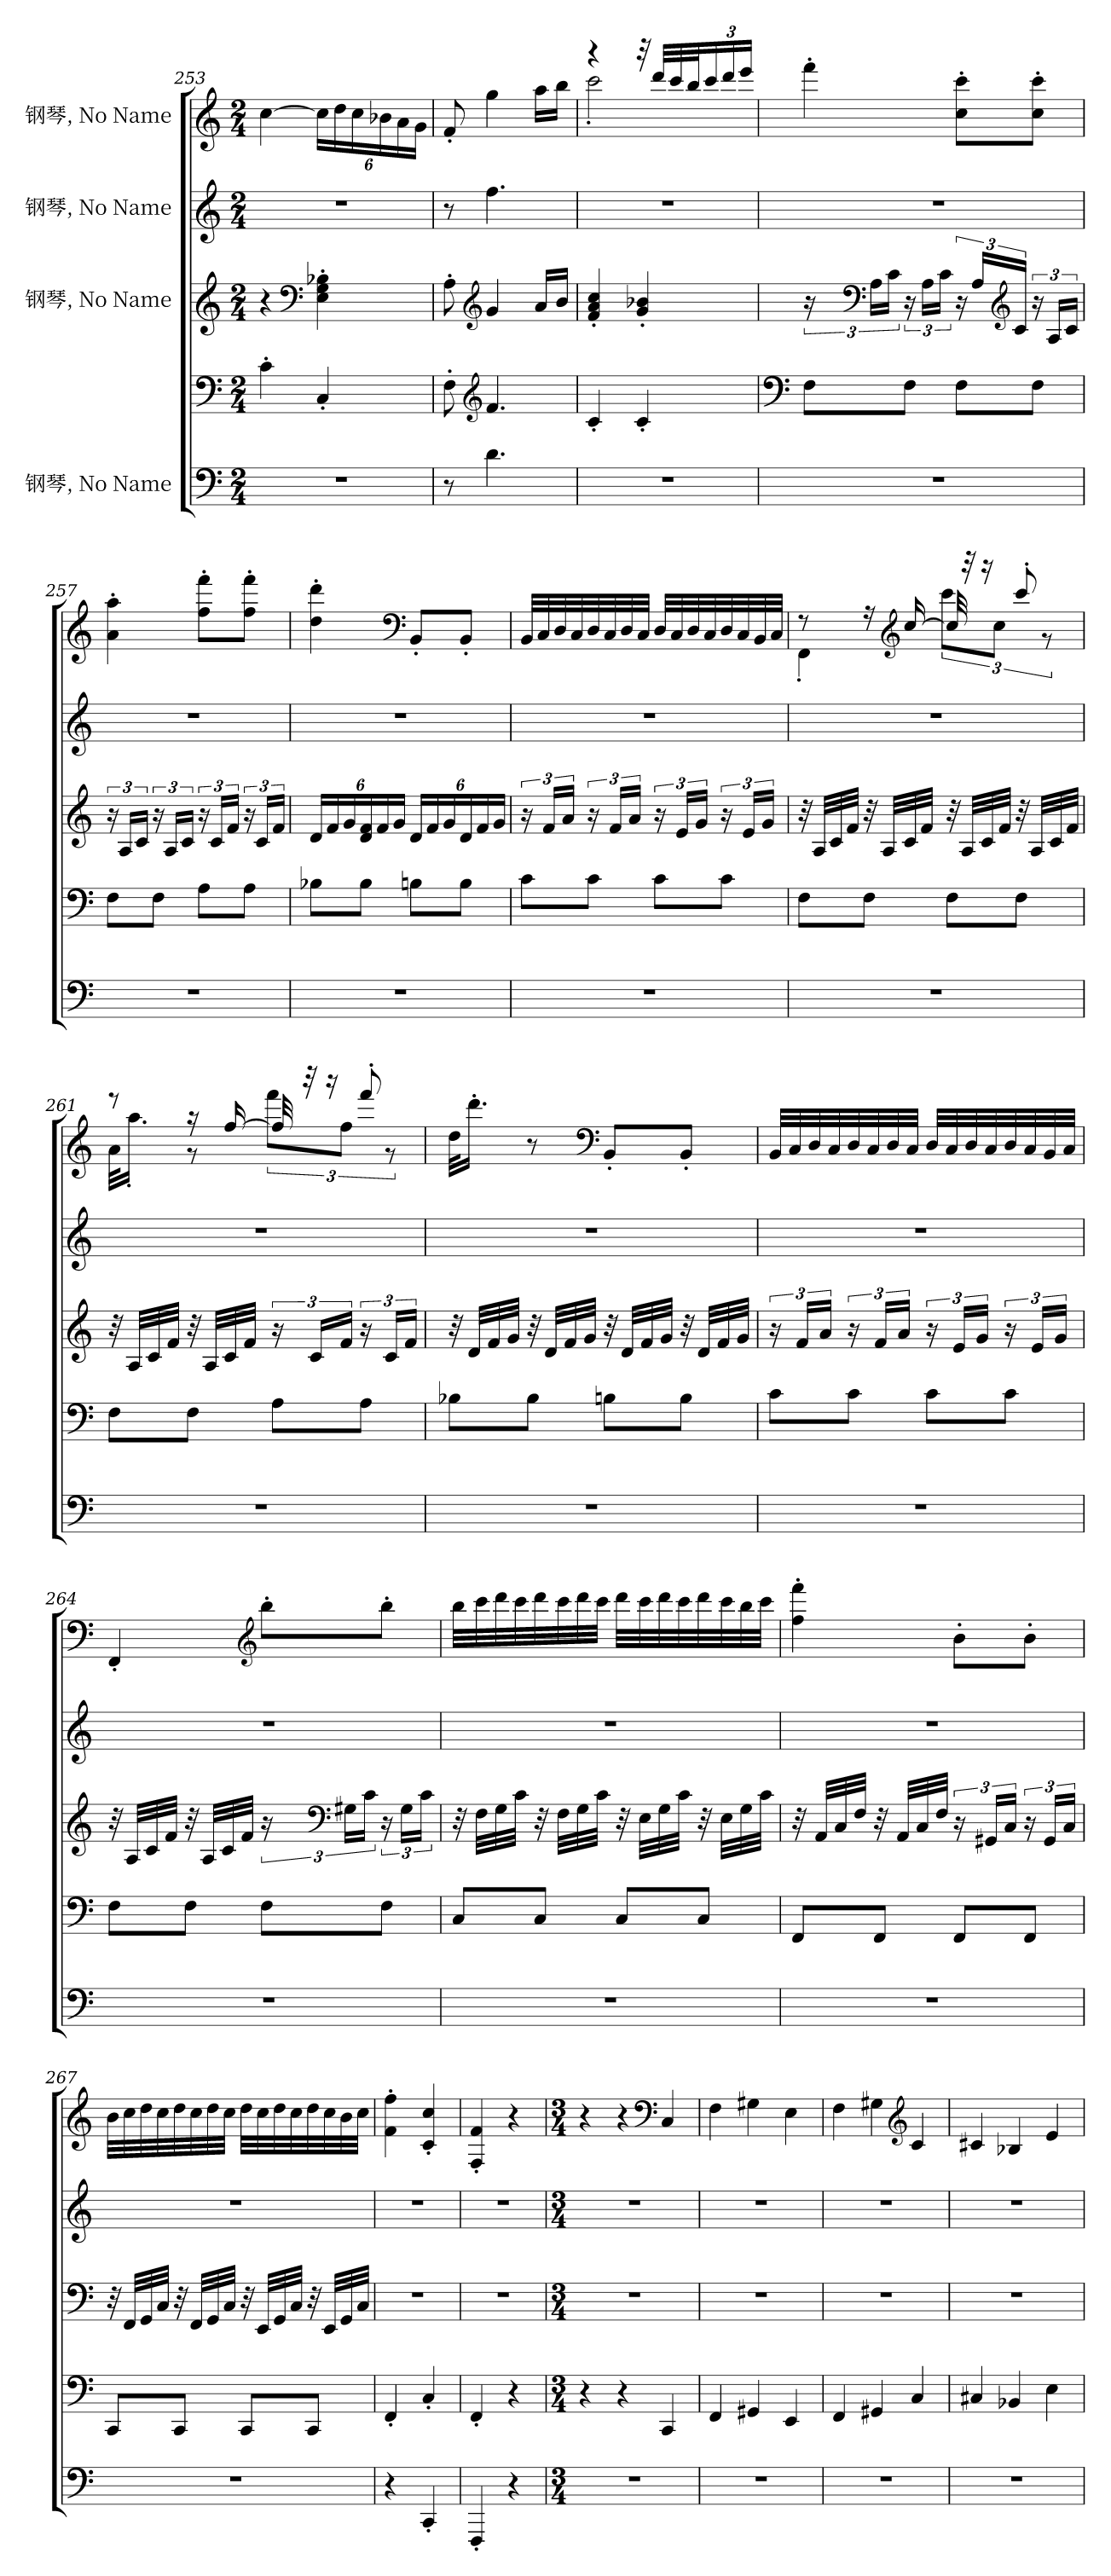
**kern	**kern	**kern	**kern	**kern
*part4	*part4	*part3	*part2	*part1
*staff5	*staff4	*staff3	*staff2	*staff1
*I"钢琴, No Name	*	*I"钢琴, No Name	*I"钢琴, No Name	*I"钢琴, No Name
*clefF4	*clefF4	*clefG2	*clefG2	*clefG2
*k[]	*k[]	*k[]	*k[]	*k[]
*M2/4	*M2/4	*M2/4	*M2/4	*M2/4
=253	=253	=253	=253	=253
2r	4c'\	4r	2r	[4cc\
*	*	*clefF4	*	*
*	*	*	*	*Xbrackettup
.	4C'/	4E\' 4G\' 4B-X\'	.	24cc\LL]
.	.	.	.	24dd\
.	.	.	.	24cc\
.	.	.	.	24b-X\
.	.	.	.	24a\
.	.	.	.	24g\JJ
!!LO:PB:g=z
=254	=254	=254	=254	=254
8r	8F'\	8A'\	8r	8f'/
*	*clefG2	*clefG2	*	*
4.d\	4.f/	4g/	4.ff\	4gg\
.	.	16a/LL	.	16aa\LL
.	.	16b/JJ	.	16bb\JJ
=255	=255	=255	=255	=255
*	*	*	*	*^
2r	4c'/	4f/' 4a/' 4cc/'	2r	4r	2ccc'\
.	4c'/	4g/' 4b-X/'	.	32r	.
.	.	.	.	32ddd/LLL	.
.	.	.	.	32ccc/	.
.	.	.	.	32bb/J	.
.	.	.	.	24ccc/	.
.	.	.	.	24ddd/	.
.	.	.	.	24eee/JJ	.
*	*	*	*	*v	*v
=256	=256	=256	=256	=256
*	*clefF4	*	*	*
*	*	*	*	*MM118
2r	8F\L	24r	2r	4fff'\
*	*	*clefF4	*	*
.	.	24A\LL	.	.
.	.	24c\JJ	.	.
.	8F\J	24r	.	.
.	.	24A\LL	.	.
.	.	24c\JJ	.	.
.	8F\L	24r	.	8cc\' 8ccc\'L
.	.	24A/LL	.	.
*	*	*clefG2	*	*
.	.	24c/JJ	.	.
.	8F\J	24r	.	8cc\' 8ccc\'J
.	.	24A/LL	.	.
.	.	24c/JJ	.	.
!!LO:LB:g=z
=257	=257	=257	=257	=257
2r	8F\L	24r	2r	4a\' 4aa\'
.	.	24A/LL	.	.
.	.	24c/JJ	.	.
.	8F\J	24r	.	.
.	.	24A/LL	.	.
.	.	24c/JJ	.	.
.	8A\L	24r	.	8ff\' 8fff\'L
.	.	24c/LL	.	.
.	.	24f/JJ	.	.
.	8A\J	24r	.	8ff\' 8fff\'J
.	.	24c/LL	.	.
.	.	24f/JJ	.	.
=258	=258	=258	=258	=258
*	*	*Xbrackettup	*	*
2r	8B-X\L	24d/LL	2r	4dd\' 4ddd\'
.	.	24f/	.	.
.	.	24g/	.	.
.	8B-\J	24d/ 24f/	.	.
.	.	24f/	.	.
.	.	24g/JJ	.	.
*	*	*	*	*clefF4
.	8Bn\L	24d/LL	.	8BB'/L
.	.	24f/	.	.
.	.	24g/	.	.
.	8B\J	24d/	.	8BB'/J
.	.	24f/	.	.
.	.	24g/JJ	.	.
=259	=259	=259	=259	=259
*	*	*brackettup	*	*
*	*	*	*	*MM118
2r	8c\L	24r	2r	32BB/LLL
.	.	.	.	32C/
.	.	24f/LL	.	.
.	.	.	.	32D/
.	.	24a/JJ	.	.
.	.	.	.	32C/
.	8c\J	24r	.	32D/
.	.	.	.	32C/
.	.	24f/LL	.	.
.	.	.	.	32D/
.	.	24a/JJ	.	.
.	.	.	.	32C/JJJ
.	8c\L	24r	.	32D/LLL
.	.	.	.	32C/
.	.	24e/LL	.	.
.	.	.	.	32D/
.	.	24g/JJ	.	.
.	.	.	.	32C/
.	8c\J	24r	.	32D/
.	.	.	.	32C/
.	.	24e/LL	.	.
.	.	.	.	32BB/
.	.	24g/JJ	.	.
*	*	*	*	*MM116
.	.	.	.	32C/JJJ
!!LO:PB:g=z
=260	=260	=260	=260	=260
*	*	*	*	*MM118
*	*	*	*	*^
2r	8F\L	32r	2r	8r	4FF'\
.	.	32A/LLL	.	.	.
.	.	32c/	.	.	.
.	.	32f/JJJ	.	.	.
.	8F\J	32r	.	16r	.
.	.	32A/LLL	.	.	.
*	*	*	*	*clefG2	*
.	.	32c/	.	[16cc/	.
.	.	32f/JJJ	.	.	.
*	*	*	*	*	*brackettup
.	8F\L	32r	.	32cc/]	12ccc\L
.	.	32A/LLL	.	32r	.
.	.	32c/	.	16r	.
.	.	.	.	.	12cc\J
.	.	32f/JJJ	.	.	.
.	8F\J	32r	.	8ccc'/	.
.	.	32A/LLL	.	.	.
.	.	.	.	.	12r
.	.	32c/	.	.	.
.	.	32f/JJJ	.	.	.
=261	=261	=261	=261	=261	=261
2r	8F\L	32r	2r	8r	32a\KLL
.	.	32A/LLL	.	.	16.aa'\JJ
.	.	32c/	.	.	.
.	.	32f/JJJ	.	.	.
.	8F\J	32r	.	16r	8r
.	.	32A/LLL	.	.	.
.	.	32c/	.	[16ff/	.
.	.	32f/JJJ	.	.	.
.	8A\L	24r	.	32ff/]	12fff\L
.	.	.	.	32r	.
.	.	24c/LL	.	.	.
.	.	.	.	16r	.
.	.	24f/JJ	.	.	12ff\J
.	8A\J	24r	.	8fff'/	.
.	.	24c/LL	.	.	12r
.	.	24f/JJ	.	.	.
*	*	*	*	*v	*v
!!LO:LB:g=z
=262	=262	=262	=262	=262
2r	8B-X\L	32r	2r	32dd\KLL
.	.	32d/LLL	.	16.ddd'\JJ
.	.	32f/	.	.
.	.	32g/JJJ	.	.
.	8B-\J	32r	.	8r
.	.	32d/LLL	.	.
.	.	32f/	.	.
.	.	32g/JJJ	.	.
*	*	*	*	*clefF4
.	8Bn\L	32r	.	8BB'/L
.	.	32d/LLL	.	.
.	.	32f/	.	.
.	.	32g/JJJ	.	.
.	8B\J	32r	.	8BB'/J
.	.	32d/LLL	.	.
.	.	32f/	.	.
.	.	32g/JJJ	.	.
=263	=263	=263	=263	=263
*	*	*	*	*MM118
2r	8c\L	24r	2r	32BB/LLL
.	.	.	.	32C/
.	.	24f/LL	.	.
.	.	.	.	32D/
.	.	24a/JJ	.	.
.	.	.	.	32C/
.	8c\J	24r	.	32D/
.	.	.	.	32C/
.	.	24f/LL	.	.
.	.	.	.	32D/
.	.	24a/JJ	.	.
.	.	.	.	32C/JJJ
.	8c\L	24r	.	32D/LLL
.	.	.	.	32C/
.	.	24e/LL	.	.
.	.	.	.	32D/
.	.	24g/JJ	.	.
.	.	.	.	32C/
.	8c\J	24r	.	32D/
.	.	.	.	32C/
.	.	24e/LL	.	.
.	.	.	.	32BB/
.	.	24g/JJ	.	.
*	*	*	*	*MM116
.	.	.	.	32C/JJJ
!!LO:PB:g=z
=264	=264	=264	=264	=264
*	*	*	*	*MM118
2r	8F\L	32r	2r	4FF'/
.	.	32A/LLL	.	.
.	.	32c/	.	.
.	.	32f/JJJ	.	.
.	8F\J	32r	.	.
.	.	32A/LLL	.	.
.	.	32c/	.	.
.	.	32f/JJJ	.	.
*	*	*	*	*clefG2
.	8F\L	24r	.	8bb'\L
*	*	*clefF4	*	*
.	.	24G#X\LL	.	.
.	.	24c\JJ	.	.
.	8F\J	24r	.	8bb'\J
.	.	24G#\LL	.	.
.	.	24c\JJ	.	.
=265	=265	=265	=265	=265
2r	8C/L	32r	2r	32bb\LLL
.	.	32F\LLL	.	32ccc\
.	.	32G\	.	32ddd\
.	.	32c\JJJ	.	32ccc\
.	8C/J	32r	.	32ddd\
.	.	32F\LLL	.	32ccc\
.	.	32G\	.	32ddd\
.	.	32c\JJJ	.	32ccc\JJJ
.	8C/L	32r	.	32ddd\LLL
.	.	32E\LLL	.	32ccc\
.	.	32G\	.	32ddd\
.	.	32c\JJJ	.	32ccc\
.	8C/J	32r	.	32ddd\
.	.	32E\LLL	.	32ccc\
.	.	32G\	.	32bb\
*	*	*	*	*MM116
.	.	32c\JJJ	.	32ccc\JJJ
!!LO:LB:g=z
=266	=266	=266	=266	=266
*	*	*	*	*MM118
2r	8FF/L	32r	2r	4ff\' 4fff\'
.	.	32AA/LLL	.	.
.	.	32C/	.	.
.	.	32F/JJJ	.	.
.	8FF/J	32r	.	.
.	.	32AA/LLL	.	.
.	.	32C/	.	.
.	.	32F/JJJ	.	.
.	8FF/L	24r	.	8b'\L
.	.	24GG#X/LL	.	.
.	.	24C/JJ	.	.
.	8FF/J	24r	.	8b'\J
.	.	24GG#/LL	.	.
.	.	24C/JJ	.	.
=267	=267	=267	=267	=267
2r	8CC/L	32r	2r	32b\LLL
.	.	32FF/LLL	.	32cc\
.	.	32GG/	.	32dd\
.	.	32C/JJJ	.	32cc\
.	8CC/J	32r	.	32dd\
.	.	32FF/LLL	.	32cc\
.	.	32GG/	.	32dd\
.	.	32C/JJJ	.	32cc\JJJ
.	8CC/L	32r	.	32dd\LLL
.	.	32EE/LLL	.	32cc\
.	.	32GG/	.	32dd\
.	.	32C/JJJ	.	32cc\
.	8CC/J	32r	.	32dd\
.	.	32EE/LLL	.	32cc\
*	*	*	*	*MM116
.	.	32GG/	.	32b\
*	*	*	*	*MM114
.	.	32C/JJJ	.	32cc\JJJ
=268	=268	=268	=268	=268
4r	4FF'/	2r	2r	4f\' 4ff\'
4CC'/	4C'/	.	.	4c/' 4cc/'
=269	=269	=269	=269	=269
4FFF'/	4FF'/	2r	2r	4F/' 4f/'
*	*	*	*	*MM56
4r	4r	.	.	4r
=270	=270	=270	=270	=270
*M3/4	*M3/4	*M3/4	*M3/4	*M3/4
2.r	4r	2.r	2.r	4r
.	4r	.	.	4r
*	*	*	*	*clefF4
*	*	*	*	*MM237
.	4CC/	.	.	4C/
!!LO:PB:g=z
=271	=271	=271	=271	=271
2.r	4FF/	2.r	2.r	4F\
.	4GG#X/	.	.	4G#X\
.	4EE/	.	.	4E\
=272	=272	=272	=272	=272
2.r	4FF/	2.r	2.r	4F\
.	4GG#X/	.	.	4G#X\
*	*	*	*	*clefG2
.	4C/	.	.	4c/
=273	=273	=273	=273	=273
2.r	4C#X/	2.r	2.r	4c#X/
.	4BB-X/	.	.	4B-X/
.	4E\	.	.	4e/
=	=	=	=	=
*-	*-	*-	*-	*-
